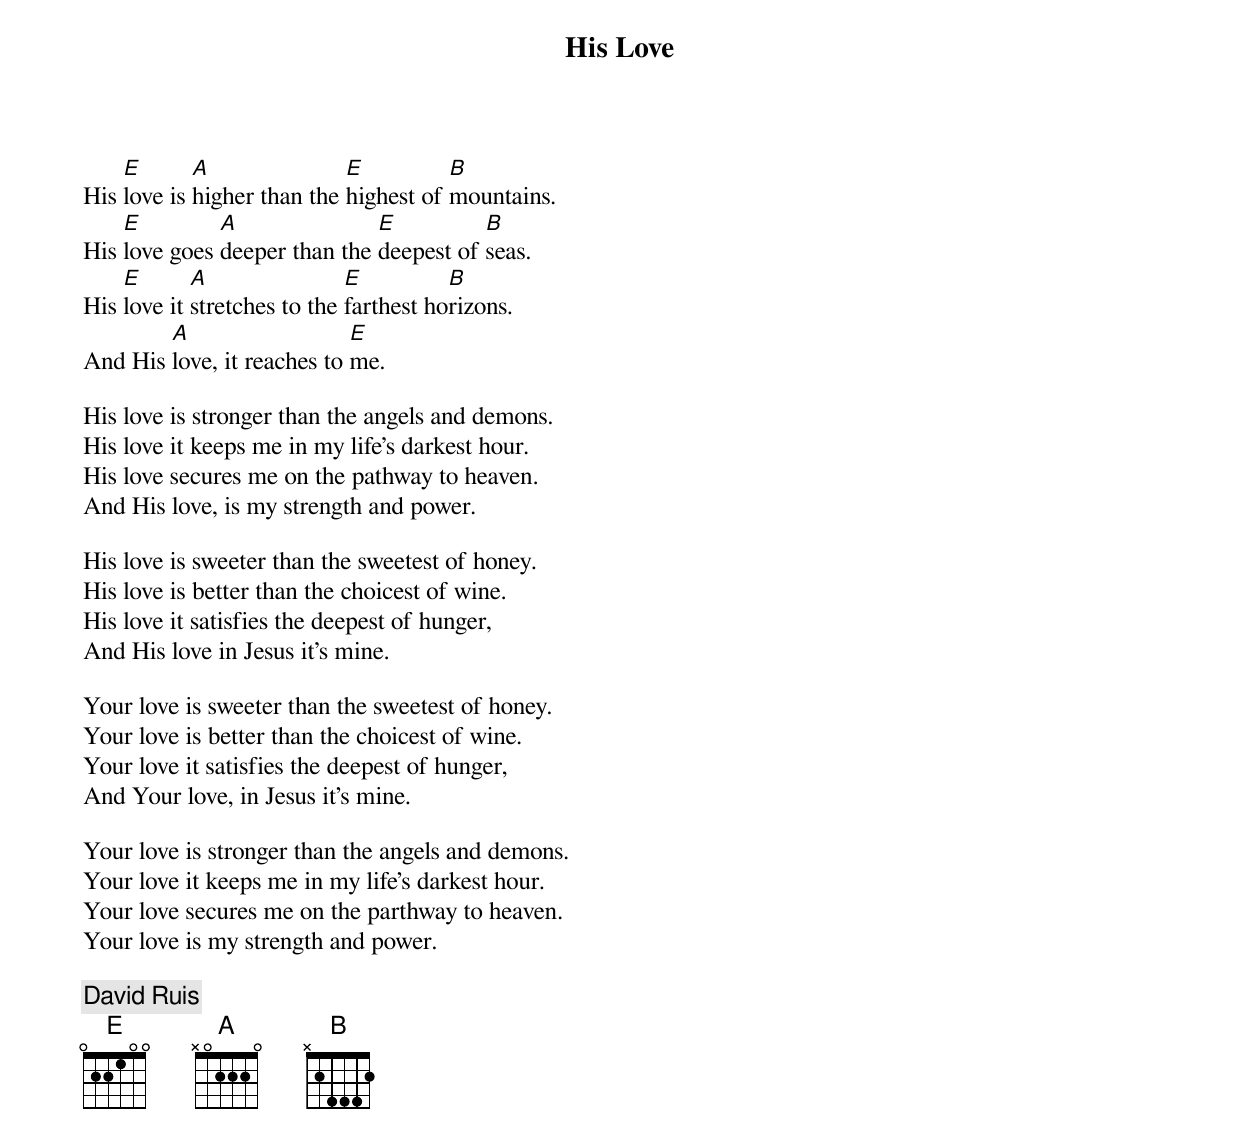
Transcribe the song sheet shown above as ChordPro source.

{t:His Love}
His [E]love is [A]higher than the [E]highest of [B]mountains.
His [E]love goes [A]deeper than the [E]deepest of [B]seas.
His [E]love it [A]stretches to the [E]farthest ho[B]rizons.
And His [A]love, it reaches to [E]me.

His love is stronger than the angels and demons.
His love it keeps me in my life's darkest hour.
His love secures me on the pathway to heaven.
And His love, is my strength and power.

His love is sweeter than the sweetest of honey.
His love is better than the choicest of wine.
His love it satisfies the deepest of hunger,
And His love in Jesus it's mine.

Your love is sweeter than the sweetest of honey.
Your love is better than the choicest of wine.
Your love it satisfies the deepest of hunger,
And Your love, in Jesus it's mine.

Your love is stronger than the angels and demons.
Your love it keeps me in my life's darkest hour.
Your love secures me on the parthway to heaven.
Your love is my strength and power.

{c:David Ruis}
